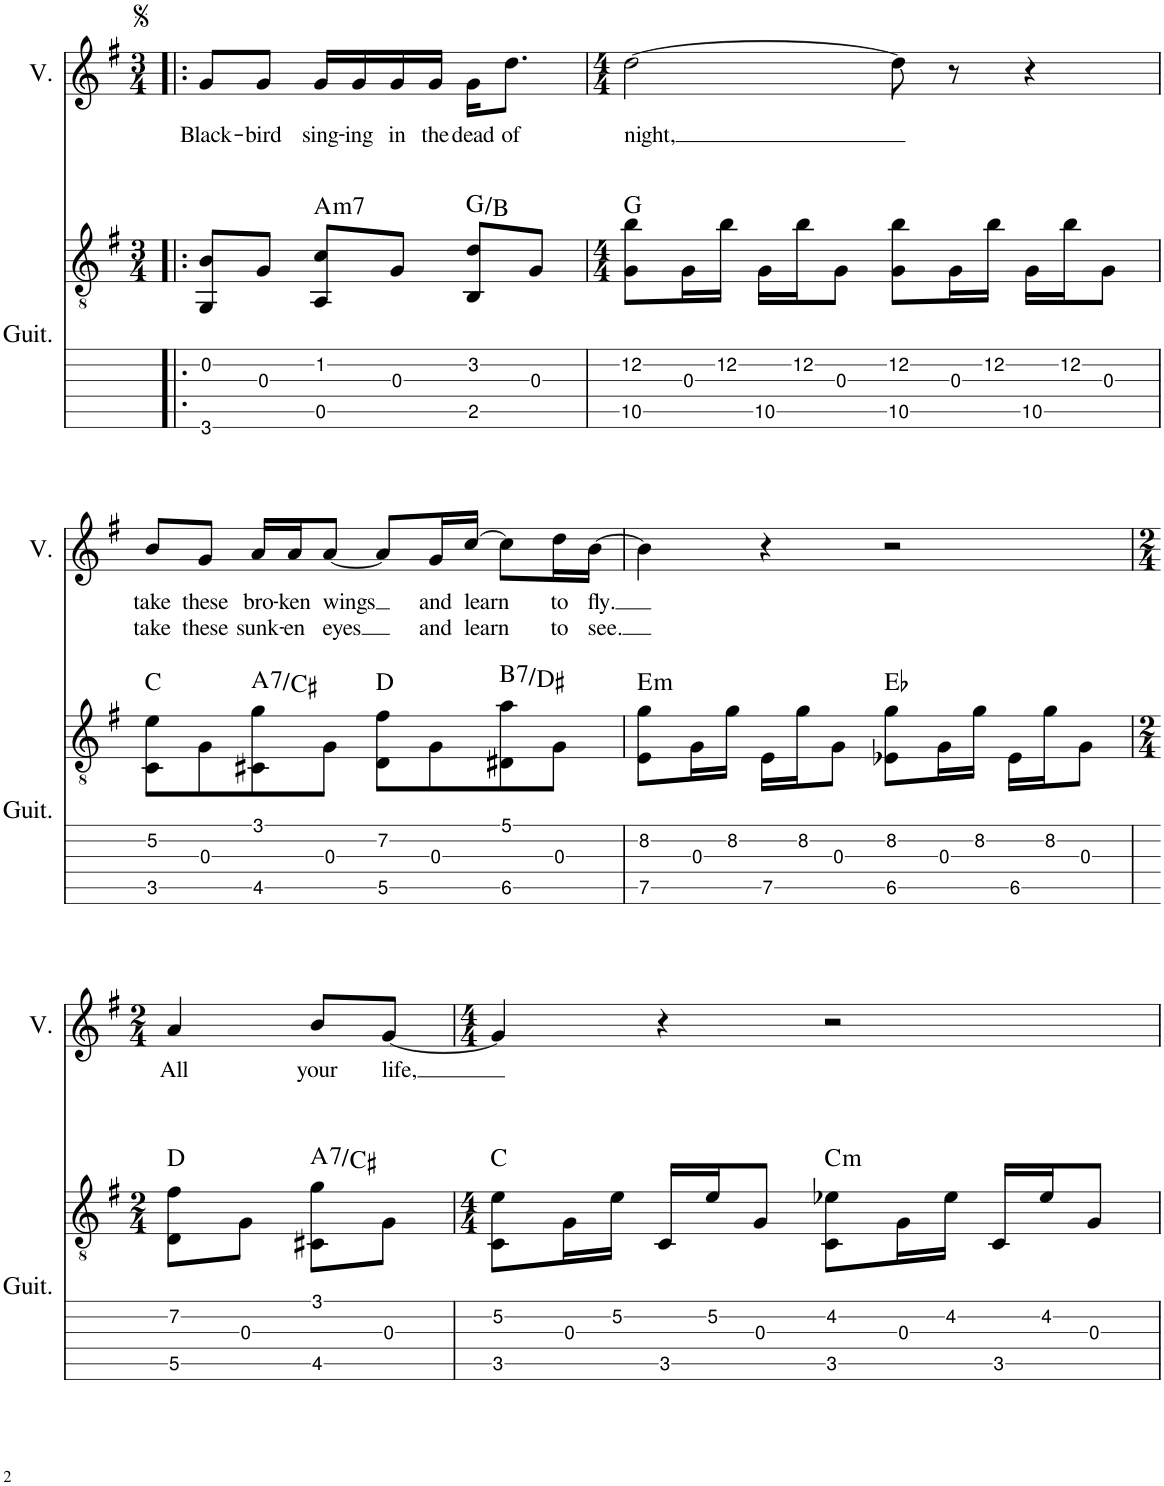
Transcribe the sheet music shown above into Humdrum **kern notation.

**kern	**kern	**harte	**kern	**text	**text
*part2	*part2	*part2	*part1	*part1	*part1
*staff3	*staff2	*	*staff1	*staff1	*staff1
*I"Guitar	*	*	*I"Vocals	*	*
*I'Guit.	*	*	*I'V.	*	*
!!LO:PB:g=z
*	*clefGv2	*	*clefG2	*	*
*k[f#]	*k[f#]	*	*k[f#]	*	*
*M3/4	*M3/4	*	*M3/4	*	*
=3!|:	=3!|:	=3!|:	=3!|:	=3!|:	=3!|:
!	!	!	!	!LO:LY:b	!
8GG\ 8B\L	8GG/ 8B/L	.	8g/L	Black-	.
!	!	!	!	!LO:LY:b	!
8GJ	8G/J	.	8g/J	-bird	.
!	!	!LO:H:kt=m7	!	!LO:LY:b	!
8AA\ 8c\L	8AA/ 8c/L	A:min7	16g/LL	sing-	.
!	!	!	!	!LO:LY:b	!
.	.	.	16g/	-ing	.
!	!	!	!	!LO:LY:b	!
8GJ	8G/J	.	16g/	in	.
!	!	!	!	!LO:LY:b	!
.	.	.	16g/JJ	the	.
!	!	!	!	!LO:LY:b	!
8BB\ 8d\L	8BB/ 8d/L	G:maj/3	16g\KL	dead	.
!	!	!	!	!LO:LY:b	!
.	.	.	8.dd\J	of	.
8GJ	8G/J	.	.	.	.
=4	=4	=4	=4	=4	=4
*M4/4	*M4/4	*	*M4/4	*	*
!	!	!	!	!LO:LY:b	!
8G\ 8b\L	8G\ 8b\L	G:maj	[2dd\	night,	.
16GL	16G\L	.	.	.	.
16bJJ	16b\JJ	.	.	.	.
16GLL	16G\LL	.	.	.	.
16bJ	16b\J	.	.	.	.
8GJ	8G\J	.	.	.	.
8G\ 8b\L	8G\ 8b\L	.	8dd\]	.	.
16GL	16G\L	.	8r	.	.
16bJJ	16b\JJ	.	.	.	.
16GLL	16G\LL	.	4r	.	.
16bJ	16b\J	.	.	.	.
8GJ	8G\J	.	.	.	.
!!LO:LB:g=z
=5	=5	=5	=5	=5	=5
!	!	!	!	!LO:LY:b	!LO:LY:b
8C\ 8e\L	8C\ 8e\L	C:maj	8b/L	take	take
!	!	!	!	!LO:LY:b	!LO:LY:b
8GJ	8G\	.	8g/J	these	these
!	!	!LO:H:kt=7	!	!LO:LY:b	!LO:LY:b
8C#\ 8g\L	8C#X\ 8g\	A:7/3	16a/LL	bro-	sunk-
!	!	!	!	!LO:LY:b	!LO:LY:b
.	.	.	16a/J	-ken	-en
!	!	!	!	!LO:LY:b	!LO:LY:b
8GJ	8G\J	.	[8a/J	wings	eyes
8D\ 8f#\L	8D\ 8f#\L	D:maj	8a/L]	.	.
!	!	!	!	!LO:LY:b	!LO:LY:b
8GJ	8G\	.	16g/L	and	and
!	!	!	!	!LO:LY:b	!LO:LY:b
.	.	.	[16cc/JJ	learn	learn
!	!	!LO:H:kt=7	!	!	!
8D#\ 8a\L	8D#X\ 8a\	B:7/3	8cc\L]	.	.
!	!	!	!	!LO:LY:b	!LO:LY:b
8GJ	8G\J	.	16dd\L	to	to
!	!	!	!	!LO:LY:b	!LO:LY:b
.	.	.	[16b\JJ	fly.	see.
=6	=6	=6	=6	=6	=6
!	!	!LO:H:kt=m	!	!	!
8E\ 8g\L	8E\ 8g\L	E:min	4b\]	.	.
16GL	16G\L	.	.	.	.
16gJJ	16g\JJ	.	.	.	.
16ELL	16E\LL	.	4r	.	.
16gJ	16g\J	.	.	.	.
8GJ	8G\J	.	.	.	.
8E-\ 8g\L	8E-X\ 8g\L	Eb:maj	2r	.	.
16GL	16G\L	.	.	.	.
16gJJ	16g\JJ	.	.	.	.
16E-LL	16E-\LL	.	.	.	.
16gJ	16g\J	.	.	.	.
8GJ	8G\J	.	.	.	.
!!LO:LB:g=z
=7	=7	=7	=7	=7	=7
*M2/4	*M2/4	*	*M2/4	*	*
!	!	!	!	!LO:LY:b	!
8D\ 8f#\L	8D\ 8f#\L	D:maj	4a/	All	.
8GJ	8G\J	.	.	.	.
!	!	!LO:H:kt=7	!	!LO:LY:b	!
8C#X\ 8g\L	8C#X\ 8g\L	A:7/3	8b/L	your	.
!	!	!	!	!LO:LY:b	!
8GJ	8G\J	.	[8g/J	life,	.
=8	=8	=8	=8	=8	=8
*M4/4	*M4/4	*	*M4/4	*	*
8C\ 8e\L	8C\ 8e\L	C:maj	4g/]	.	.
16GL	16G\L	.	.	.	.
16eJJ	16e\JJ	.	.	.	.
16CLL	16C/LL	.	4r	.	.
16eJ	16e/J	.	.	.	.
8GJ	8G/J	.	.	.	.
!	!	!LO:H:kt=m	!	!	!
8C\ 8e-\L	8C\ 8e-X\L	C:min	2r	.	.
16GL	16G\L	.	.	.	.
16e-JJ	16e-\JJ	.	.	.	.
16CLL	16C/LL	.	.	.	.
16e-J	16e-/J	.	.	.	.
8GJ	8G/J	.	.	.	.
=	=	=	=	=	=
*-	*-	*-	*-	*-	*-
